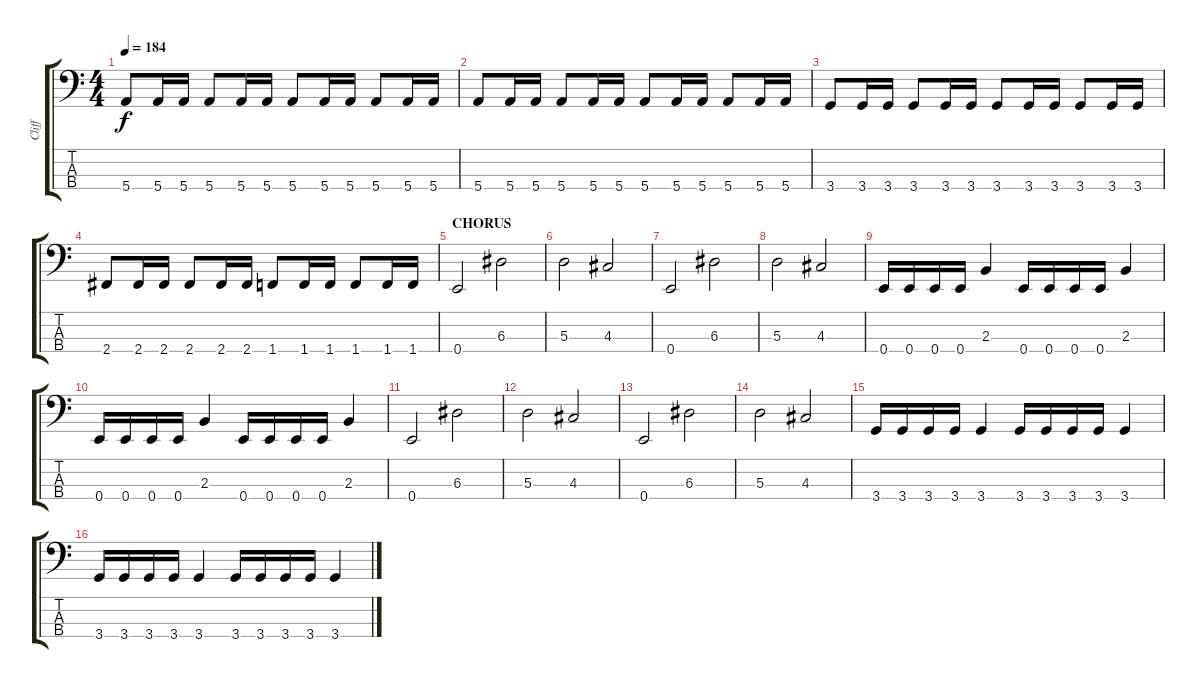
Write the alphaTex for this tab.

\track ("Cliff" "Cliff") {instrument electricbassfinger}
\staff {score tabs}
\tuning (G2 D2 A1 E1) {hide}
\ts (4 4)
\tempo 184
\clef f4
\ks c
5.4.8{dy f} 5.4.16 5.4.16 5.4.8 5.4.16 5.4.16 5.4.8 5.4.16 5.4.16 5.4.8 5.4.16 5.4.16 |
5.4.8 5.4.16 5.4.16 5.4.8 5.4.16 5.4.16 5.4.8 5.4.16 5.4.16 5.4.8 5.4.16 5.4.16 |
3.4.8 3.4.16 3.4.16 3.4.8 3.4.16 3.4.16 3.4.8 3.4.16 3.4.16 3.4.8 3.4.16 3.4.16 |
2.4.8 2.4.16 2.4.16 2.4.8 2.4.16 2.4.16 1.4.8 1.4.16 1.4.16 1.4.8 1.4.16 1.4.16 |
\section ("" "CHORUS")
0.4.2 6.3.2 |
5.3.2 4.3.2 |
0.4.2 6.3.2 |
5.3.2 4.3.2 |
0.4.16 0.4.16 0.4.16 0.4.16 2.3.4 0.4.16 0.4.16 0.4.16 0.4.16 2.3.4 |
0.4.16 0.4.16 0.4.16 0.4.16 2.3.4 0.4.16 0.4.16 0.4.16 0.4.16 2.3.4 |
0.4.2 6.3.2 |
5.3.2 4.3.2 |
0.4.2 6.3.2 |
5.3.2 4.3.2 |
3.4.16 3.4.16 3.4.16 3.4.16 3.4.4 3.4.16 3.4.16 3.4.16 3.4.16 3.4.4 |
3.4.16 3.4.16 3.4.16 3.4.16 3.4.4 3.4.16 3.4.16 3.4.16 3.4.16 3.4.4
